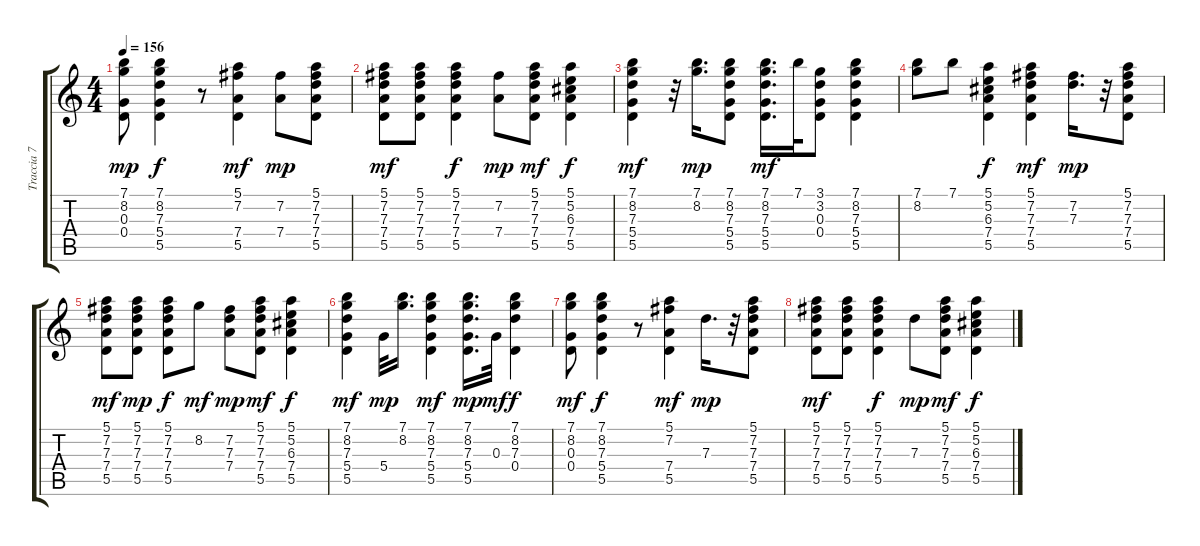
\track ("Traccia 7" "Traccia 7") {instrument acousticguitarsteel}
\staff {score tabs}
\tuning (E4 B3 G3 D3 A2 E2) {hide}
\ts (4 4)
\tempo 156
\clef g2
\ks c
(7.1 8.2 0.3 0.4).8{dy mp} (7.1 8.2 7.3 5.4 5.5).4{dy f} r.8 (5.1 7.2 7.4 5.5).4{dy mf} (7.2 7.4).8{dy mp} (5.1 7.2 7.3 7.4 5.5).8 |
(5.1 7.2 7.3 7.4 5.5).8{dy mf} (5.1 7.2 7.3 7.4 5.5).8 (5.1 7.2 7.3 7.4 5.5).4{dy f} (7.2 7.4).8{dy mp} (5.1 7.2 7.3 7.4 5.5).8{dy mf} (5.1 5.2 6.3 7.4 5.5).4{dy f} |
(7.1 8.2 7.3 5.4 5.5).4{dy mf} r.32 (7.1 8.2).16{d dy mp} (7.1 8.2 7.3 5.4 5.5).8 (7.1 8.2 7.3 5.4 5.5).16{d dy mf} 7.1.32 (3.1 3.2 0.3 0.4).8 (7.1 8.2 7.3 5.4 5.5).4 |
(7.1 8.2).8 7.1.8 (5.1 5.2 6.3 7.4 5.5).4{dy f} (5.1 7.2 7.3 7.4 5.5).4{dy mf} (7.2 7.3).16{d dy mp} r.32 (5.1 7.2 7.3 7.4 5.5).8 |
(5.1 7.2 7.3 7.4 5.5).8{dy mf} (5.1 7.2 7.3 7.4 5.5).8{dy mp} (5.1 7.2 7.3 7.4 5.5).8{dy f} 8.2.8{dy mf} (7.2 7.3 7.4).8{dy mp} (5.1 7.2 7.3 7.4 5.5).8{dy mf} (5.1 5.2 6.3 7.4 5.5).4{dy f} |
(7.1 8.2 7.3 5.4 5.5).4{dy mf} 5.4.32{dy mp} (7.1 8.2).16{d} (7.1 8.2 7.3 5.4 5.5).4{dy mf} (7.1 8.2 7.3 5.4 5.5).16{d dy mp} 0.3.32{dy mf} (7.1 8.2 7.3 0.4).4{dy f} |
(7.1 8.2 0.3 0.4).8{dy mf} (7.1 8.2 7.3 5.4 5.5).4{dy f} r.8 (5.1 7.2 7.4 5.5).4{dy mf} 7.3.16{d dy mp} r.32 (5.1 7.2 7.3 7.4 5.5).8 |
(5.1 7.2 7.3 7.4 5.5).8{dy mf} (5.1 7.2 7.3 7.4 5.5).8 (5.1 7.2 7.3 7.4 5.5).4{dy f} 7.3.8{dy mp} (5.1 7.2 7.3 7.4 5.5).8{dy mf} (5.1 5.2 6.3 7.4 5.5).4{dy f}
